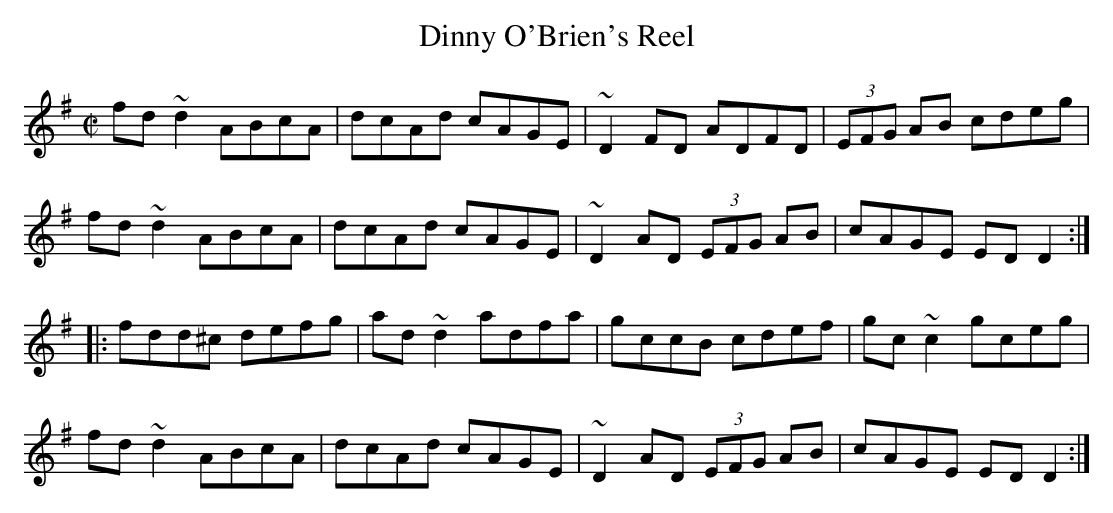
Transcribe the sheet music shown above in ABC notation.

X:1
T:Dinny O'Brien's Reel
M:C|
L:1/8
K:DMix
fd~d2 ABcA|dcAd cAGE|~D2FD ADFD|(3EFG AB cdeg|!
fd~d2 ABcA|dcAd cAGE|~D2AD (3EFG AB|cAGE EDD2:|!
|:fdd^c defg|ad~d2 adfa|gccB cdef|gc~c2 gceg|!
fd~d2 ABcA|dcAd cAGE|~D2AD (3EFG AB|cAGE EDD2:|
